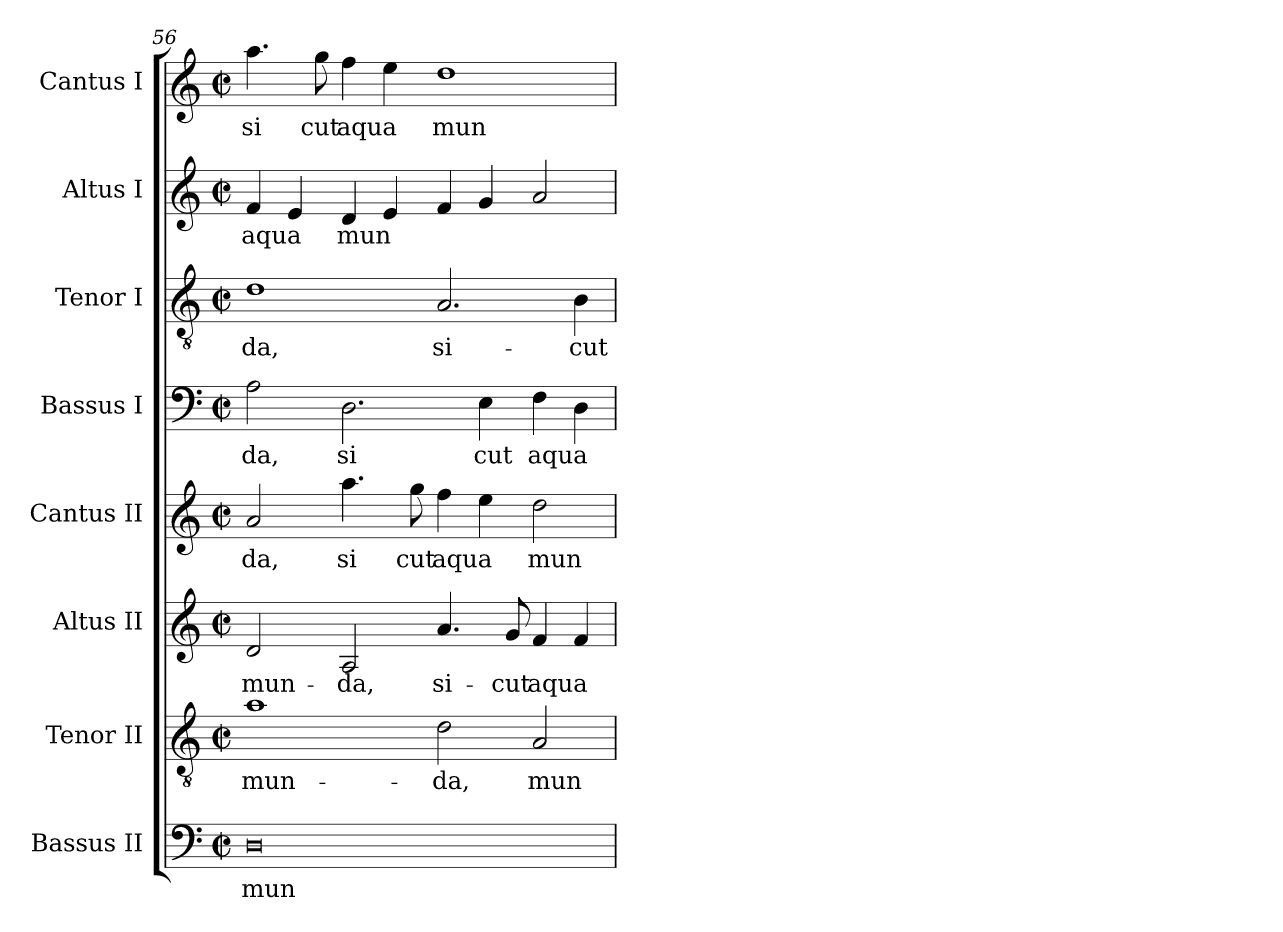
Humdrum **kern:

**kern	**text	**kern	**text	**kern	**text	**kern	**text	**kern	**text	**kern	**text	**kern	**text	**kern	**text
*part8	*part8	*part7	*part7	*part6	*part6	*part5	*part5	*part4	*part4	*part3	*part3	*part2	*part2	*part1	*part1
*staff8	*staff8	*staff7	*staff7	*staff6	*staff6	*staff5	*staff5	*staff4	*staff4	*staff3	*staff3	*staff2	*staff2	*staff1	*staff1
*I"Bassus II	*	*I"Tenor II	*	*I"Altus II	*	*I"Cantus II	*	*I"Bassus I	*	*I"Tenor I	*	*I"Altus I	*	*I"Cantus I	*
*clefF4	*	*clefGv2	*	*clefG2	*	*clefG2	*	*clefF4	*	*clefGv2	*	*clefG2	*	*clefG2	*
*M2/2	*	*M2/2	*	*M2/2	*	*M2/2	*	*M2/2	*	*M2/2	*	*M2/2	*	*M2/2	*
*met(c|)	*	*met(c|)	*	*met(c|)	*	*met(c|)	*	*met(c|)	*	*met(c|)	*	*met(c|)	*	*met(c|)	*
=56	=56	=56	=56	=56	=56	=56	=56	=56	=56	=56	=56	=56	=56	=56	=56
!	!LO:LY:b:cj	!	!LO:LY:b:cj	!	!LO:LY:b:cj	!	!LO:LY:b:cj	!	!LO:LY:b:cj	!	!LO:LY:b:cj	!	!LO:LY:b	!	!LO:LY:b:cj
0D	mun	1a	mun-	2d/	mun-	2a/	da,	2A\	da,	1d	-da,	4f/	aqua	4.aa\	si
.	.	.	.	.	.	.	.	.	.	.	.	4e/	.	.	.
!	!	!	!	!	!	!	!	!	!	!	!	!	!	!	!LO:LY:b:cj
.	.	.	.	.	.	.	.	.	.	.	.	.	.	8gg\	cut
!	!	!	!	!	!LO:LY:b:cj	!	!LO:LY:b:cj	!	!LO:LY:b:cj	!	!	!	!LO:LY:b	!	!LO:LY:b
.	.	.	.	2A/	-da,	4.aa\	si	2.D\	si	.	.	4d/	mun	4ff\	aqua
.	.	.	.	.	.	.	.	.	.	.	.	4e/	.	4ee\	.
!	!	!	!	!	!	!	!LO:LY:b:cj	!	!	!	!	!	!	!	!
.	.	.	.	.	.	8gg\	cut	.	.	.	.	.	.	.	.
!	!	!	!LO:LY:b:cj	!	!LO:LY:b:cj	!	!LO:LY:b	!	!	!	!LO:LY:b:cj	!	!	!	!LO:LY:b:cj
.	.	2d\	-da,	4.a/	si-	4ff\	aqua	.	.	2.A/	si-	4f/	.	1dd	mun
!	!	!	!	!	!	!	!	!	!LO:LY:b:cj	!	!	!	!	!	!
.	.	.	.	.	.	4ee\	.	4E\	cut	.	.	4g/	.	.	.
!	!	!	!	!	!LO:LY:b:cj	!	!	!	!	!	!	!	!	!	!
.	.	.	.	8g/	-cut	.	.	.	.	.	.	.	.	.	.
!	!	!	!LO:LY:b:cj	!	!LO:LY:b	!	!LO:LY:b:cj	!	!LO:LY:b	!	!	!	!	!	!
.	.	2A/	mun-	4f/	aqua	2dd\	mun	4F\	aqua	.	.	2a/	.	.	.
!	!	!	!	!	!	!	!	!	!	!	!LO:LY:b:cj	!	!	!	!
.	.	.	.	4f/	.	.	.	4D\	.	4B\	-cut	.	.	.	.
=	=	=	=	=	=	=	=	=	=	=	=	=	=	=	=
*-	*-	*-	*-	*-	*-	*-	*-	*-	*-	*-	*-	*-	*-	*-	*-
